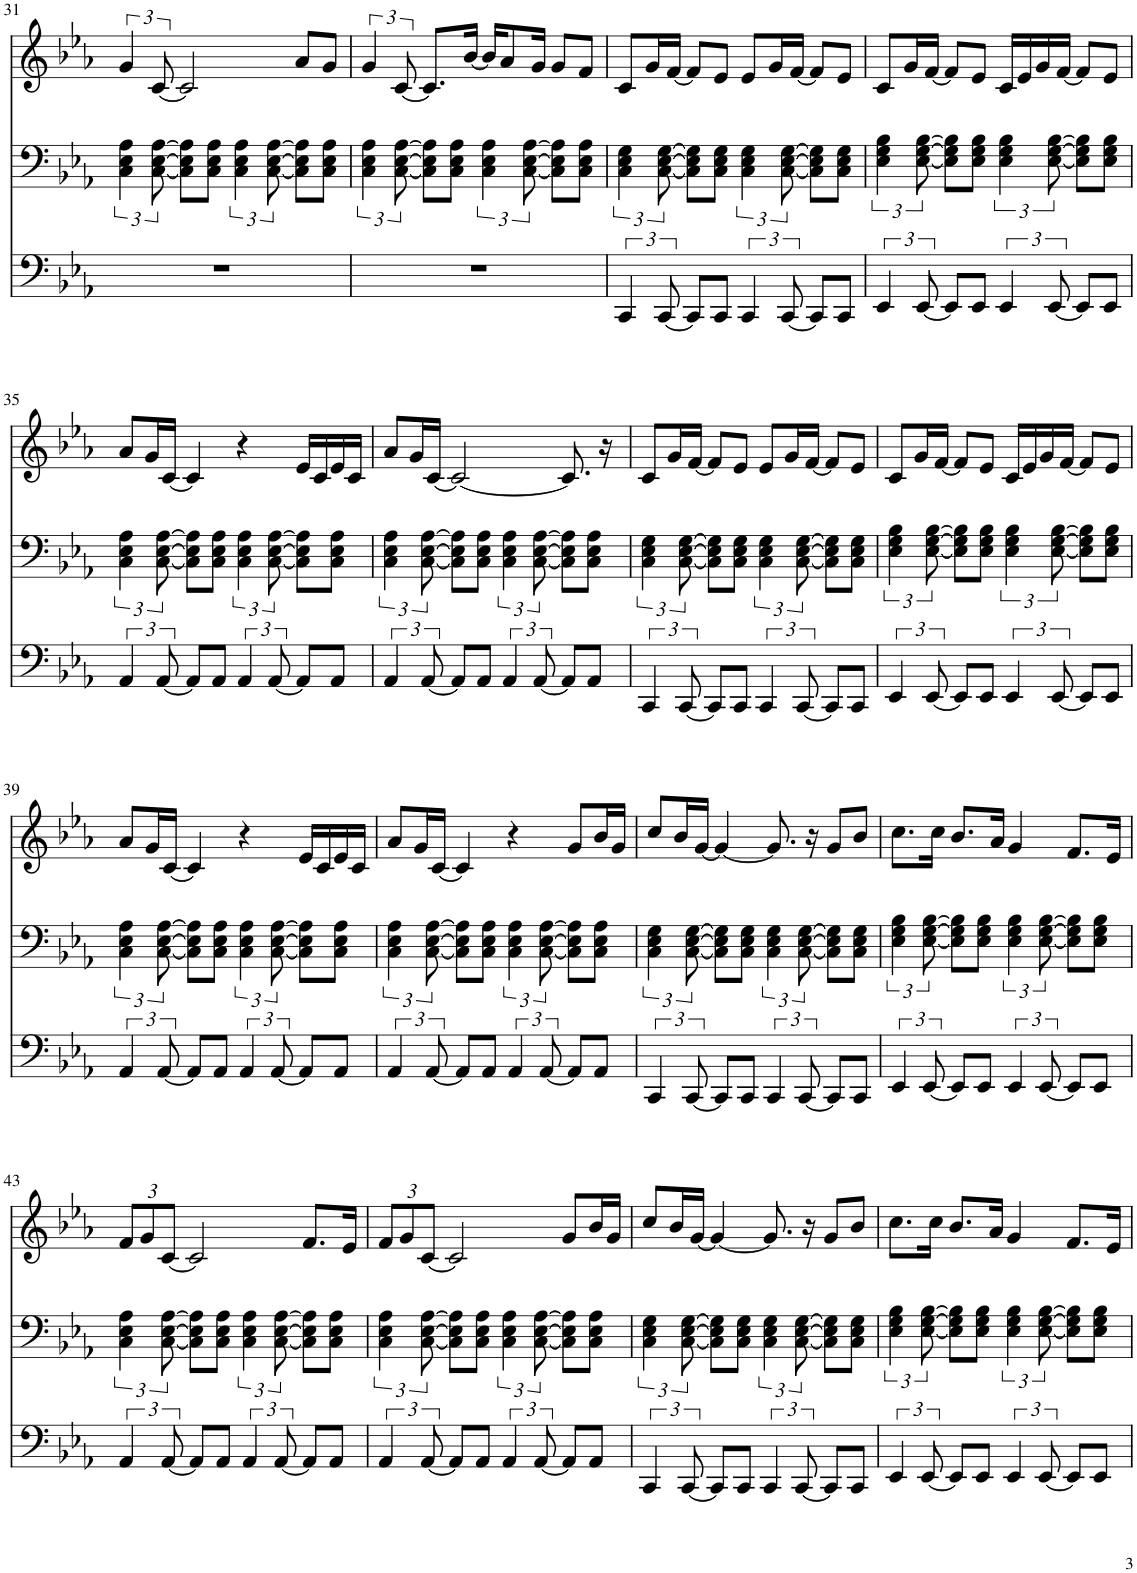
**kern	**kern	**kern
*part3	*part2	*part1
*staff3	*staff2	*staff1
*I"Grand Piano, Bass (MIDI)	*I"Grand Piano, Chords #2 (MIDI)	*I"Grand Piano, Melody #2 (MIDI)
*I'Pno	*I'Pno	*I'Pno
!!LO:PB:g=z
*clefF4	*clefF4	*clefG2
*k[b-e-a-]	*k[b-e-a-]	*k[b-e-a-]
*M4/4	*M4/4	*M4/4
=31	=31	=31
1r	6C\ 6E-\ 6A-\	6g/
.	[12C\ [12E-\ [12A-\	[12c/
.	8C\] 8E-\] 8A-\]L	2c/]
.	8C\ 8E-\ 8A-\J	.
.	6C\ 6E-\ 6A-\	.
.	[12C\ [12E-\ [12A-\	.
.	8C\] 8E-\] 8A-\]L	8a-/L
.	8C\ 8E-\ 8A-\J	8g/J
=32	=32	=32
1r	6C\ 6E-\ 6A-\	6g/
.	[12C\ [12E-\ [12A-\	[12c/
.	8C\] 8E-\] 8A-\]L	8.c/L]
.	8C\ 8E-\ 8A-\J	.
.	.	[16b-/Jk
.	6C\ 6E-\ 6A-\	16b-/KL]
.	.	8a-/
.	[12C\ [12E-\ [12A-\	.
.	.	16g/Jk
.	8C\] 8E-\] 8A-\]L	8g/L
.	8C\ 8E-\ 8A-\J	8f/J
=33	=33	=33
6CC/	6C\ 6E-\ 6G\	8c/L
.	.	16g/L
[12CC/	[12C\ [12E-\ [12G\	.
.	.	[16f/JJ
8CC/L]	8C\] 8E-\] 8G\]L	8f/L]
8CC/J	8C\ 8E-\ 8G\J	8e-/J
6CC/	6C\ 6E-\ 6G\	8e-/L
.	.	16g/L
[12CC/	[12C\ [12E-\ [12G\	.
.	.	[16f/JJ
8CC/L]	8C\] 8E-\] 8G\]L	8f/L]
8CC/J	8C\ 8E-\ 8G\J	8e-/J
=34	=34	=34
6EE-/	6E-\ 6G\ 6B-\	8c/L
.	.	16g/L
[12EE-/	[12E-\ [12G\ [12B-\	.
.	.	[16f/JJ
8EE-/L]	8E-\] 8G\] 8B-\]L	8f/L]
8EE-/J	8E-\ 8G\ 8B-\J	8e-/J
6EE-/	6E-\ 6G\ 6B-\	16c/LL
.	.	16e-/
.	.	16g/
[12EE-/	[12E-\ [12G\ [12B-\	.
.	.	[16f/JJ
8EE-/L]	8E-\] 8G\] 8B-\]L	8f/L]
8EE-/J	8E-\ 8G\ 8B-\J	8e-/J
!!LO:LB:g=z
=35	=35	=35
6AA-/	6C\ 6E-\ 6A-\	8a-/L
.	.	16g/L
[12AA-/	[12C\ [12E-\ [12A-\	.
.	.	[16c/JJ
8AA-/L]	8C\] 8E-\] 8A-\]L	4c/]
8AA-/J	8C\ 8E-\ 8A-\J	.
6AA-/	6C\ 6E-\ 6A-\	4r
[12AA-/	[12C\ [12E-\ [12A-\	.
8AA-/L]	8C\] 8E-\] 8A-\]L	16e-/LL
.	.	16c/
8AA-/J	8C\ 8E-\ 8A-\J	16e-/
.	.	16c/JJ
=36	=36	=36
6AA-/	6C\ 6E-\ 6A-\	8a-/L
.	.	16g/L
[12AA-/	[12C\ [12E-\ [12A-\	.
.	.	[16c/JJ
8AA-/L]	8C\] 8E-\] 8A-\]L	2c/_
8AA-/J	8C\ 8E-\ 8A-\J	.
6AA-/	6C\ 6E-\ 6A-\	.
[12AA-/	[12C\ [12E-\ [12A-\	.
8AA-/L]	8C\] 8E-\] 8A-\]L	8.c/]
8AA-/J	8C\ 8E-\ 8A-\J	.
.	.	16r
=37	=37	=37
6CC/	6C\ 6E-\ 6G\	8c/L
.	.	16g/L
[12CC/	[12C\ [12E-\ [12G\	.
.	.	[16f/JJ
8CC/L]	8C\] 8E-\] 8G\]L	8f/L]
8CC/J	8C\ 8E-\ 8G\J	8e-/J
6CC/	6C\ 6E-\ 6G\	8e-/L
.	.	16g/L
[12CC/	[12C\ [12E-\ [12G\	.
.	.	[16f/JJ
8CC/L]	8C\] 8E-\] 8G\]L	8f/L]
8CC/J	8C\ 8E-\ 8G\J	8e-/J
=38	=38	=38
6EE-/	6E-\ 6G\ 6B-\	8c/L
.	.	16g/L
[12EE-/	[12E-\ [12G\ [12B-\	.
.	.	[16f/JJ
8EE-/L]	8E-\] 8G\] 8B-\]L	8f/L]
8EE-/J	8E-\ 8G\ 8B-\J	8e-/J
6EE-/	6E-\ 6G\ 6B-\	16c/LL
.	.	16e-/
.	.	16g/
[12EE-/	[12E-\ [12G\ [12B-\	.
.	.	[16f/JJ
8EE-/L]	8E-\] 8G\] 8B-\]L	8f/L]
8EE-/J	8E-\ 8G\ 8B-\J	8e-/J
!!LO:LB:g=z
=39	=39	=39
6AA-/	6C\ 6E-\ 6A-\	8a-/L
.	.	16g/L
[12AA-/	[12C\ [12E-\ [12A-\	.
.	.	[16c/JJ
8AA-/L]	8C\] 8E-\] 8A-\]L	4c/]
8AA-/J	8C\ 8E-\ 8A-\J	.
6AA-/	6C\ 6E-\ 6A-\	4r
[12AA-/	[12C\ [12E-\ [12A-\	.
8AA-/L]	8C\] 8E-\] 8A-\]L	16e-/LL
.	.	16c/
8AA-/J	8C\ 8E-\ 8A-\J	16e-/
.	.	16c/JJ
=40	=40	=40
6AA-/	6C\ 6E-\ 6A-\	8a-/L
.	.	16g/L
[12AA-/	[12C\ [12E-\ [12A-\	.
.	.	[16c/JJ
8AA-/L]	8C\] 8E-\] 8A-\]L	4c/]
8AA-/J	8C\ 8E-\ 8A-\J	.
6AA-/	6C\ 6E-\ 6A-\	4r
[12AA-/	[12C\ [12E-\ [12A-\	.
8AA-/L]	8C\] 8E-\] 8A-\]L	8g/L
8AA-/J	8C\ 8E-\ 8A-\J	16b-/L
.	.	16g/JJ
=41	=41	=41
6CC/	6C\ 6E-\ 6G\	8cc/L
.	.	16b-/L
[12CC/	[12C\ [12E-\ [12G\	.
.	.	[16g/JJ
8CC/L]	8C\] 8E-\] 8G\]L	4g/_
8CC/J	8C\ 8E-\ 8G\J	.
6CC/	6C\ 6E-\ 6G\	8.g/]
[12CC/	[12C\ [12E-\ [12G\	.
.	.	16r
8CC/L]	8C\] 8E-\] 8G\]L	8g/L
8CC/J	8C\ 8E-\ 8G\J	8b-/J
=42	=42	=42
6EE-/	6E-\ 6G\ 6B-\	8.cc\L
[12EE-/	[12E-\ [12G\ [12B-\	.
.	.	16cc\Jk
8EE-/L]	8E-\] 8G\] 8B-\]L	8.b-/L
8EE-/J	8E-\ 8G\ 8B-\J	.
.	.	16a-/Jk
6EE-/	6E-\ 6G\ 6B-\	4g/
[12EE-/	[12E-\ [12G\ [12B-\	.
8EE-/L]	8E-\] 8G\] 8B-\]L	8.f/L
8EE-/J	8E-\ 8G\ 8B-\J	.
.	.	16e-/Jk
!!LO:LB:g=z
=43	=43	=43
*	*	*Xbrackettup
6AA-/	6C\ 6E-\ 6A-\	12f/L
.	.	12g/
[12AA-/	[12C\ [12E-\ [12A-\	[12c/J
8AA-/L]	8C\] 8E-\] 8A-\]L	2c/]
8AA-/J	8C\ 8E-\ 8A-\J	.
6AA-/	6C\ 6E-\ 6A-\	.
[12AA-/	[12C\ [12E-\ [12A-\	.
8AA-/L]	8C\] 8E-\] 8A-\]L	8.f/L
8AA-/J	8C\ 8E-\ 8A-\J	.
.	.	16e-/Jk
=44	=44	=44
6AA-/	6C\ 6E-\ 6A-\	12f/L
.	.	12g/
[12AA-/	[12C\ [12E-\ [12A-\	[12c/J
8AA-/L]	8C\] 8E-\] 8A-\]L	2c/]
8AA-/J	8C\ 8E-\ 8A-\J	.
6AA-/	6C\ 6E-\ 6A-\	.
[12AA-/	[12C\ [12E-\ [12A-\	.
8AA-/L]	8C\] 8E-\] 8A-\]L	8g/L
8AA-/J	8C\ 8E-\ 8A-\J	16b-/L
.	.	16g/JJ
=45	=45	=45
6CC/	6C\ 6E-\ 6G\	8cc/L
.	.	16b-/L
[12CC/	[12C\ [12E-\ [12G\	.
.	.	[16g/JJ
8CC/L]	8C\] 8E-\] 8G\]L	4g/_
8CC/J	8C\ 8E-\ 8G\J	.
6CC/	6C\ 6E-\ 6G\	8.g/]
[12CC/	[12C\ [12E-\ [12G\	.
.	.	16r
8CC/L]	8C\] 8E-\] 8G\]L	8g/L
8CC/J	8C\ 8E-\ 8G\J	8b-/J
=46	=46	=46
6EE-/	6E-\ 6G\ 6B-\	8.cc\L
[12EE-/	[12E-\ [12G\ [12B-\	.
.	.	16cc\Jk
8EE-/L]	8E-\] 8G\] 8B-\]L	8.b-/L
8EE-/J	8E-\ 8G\ 8B-\J	.
.	.	16a-/Jk
6EE-/	6E-\ 6G\ 6B-\	4g/
[12EE-/	[12E-\ [12G\ [12B-\	.
8EE-/L]	8E-\] 8G\] 8B-\]L	8.f/L
8EE-/J	8E-\ 8G\ 8B-\J	.
.	.	16e-/Jk
=	=	=
*-	*-	*-
